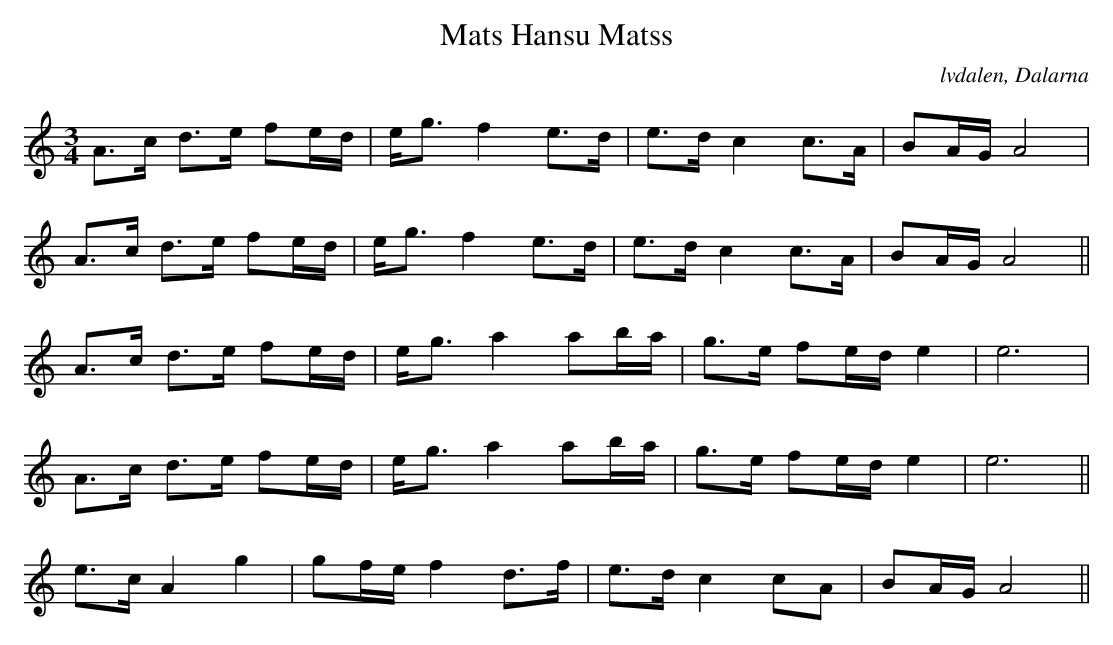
X:1
T: Mats Hansu Matss
O:  lvdalen, Dalarna
M: 3/4
L: 1/8
K: Am
A3/2c/2 d3/2e/2 fe/2d/2|e/2g3/2 f2 e3/2d/2|e3/2d/2 c2 c3/2A/2|BA/2G/2 A4|
A3/2c/2 d3/2e/2 fe/2d/2|e/2g3/2 f2 e3/2d/2|e3/2d/2 c2 c3/2A/2|BA/2G/2 A4||
A3/2c/2 d3/2e/2 fe/2d/2|e/2g3/2 a2 ab/2a/2|g3/2e/ 2fe/2d/2 e2|e6|
A3/2c/2 d3/2e/2 fe/2d/2|e/2g3/2 a2 ab/2a/2|g3/2e/ 2fe/2d/2 e2|e6||
e3/2c/2 A2 g2|gf/2e/2 f2 d3/2f/2|e3/2d/2 c2 cA|BA/2G/2 A4||
